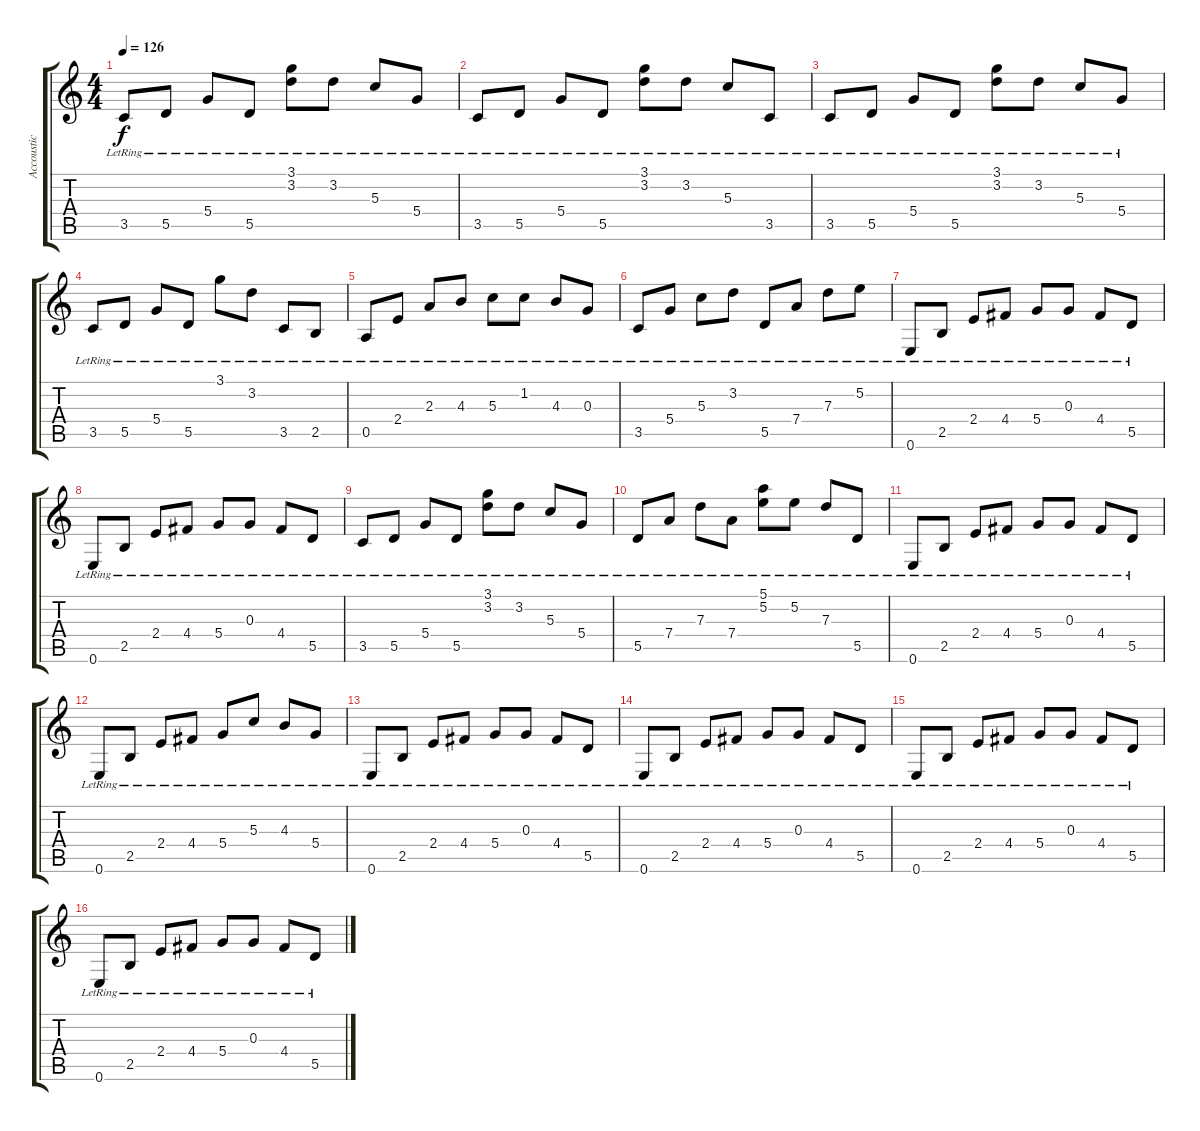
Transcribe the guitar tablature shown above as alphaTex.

\track ("Accoustic" "Accoustic") {instrument acousticguitarnylon}
\staff {score tabs}
\tuning (E4 B3 G3 D3 A2 E2) {hide}
\ts (4 4)
\tempo 126
\clef g2
\ks c
3.5{lr}.8{dy f} 5.5{lr}.8 5.4{lr}.8 5.5{lr}.8 (3.1{lr} 3.2{lr}).8 3.2{lr}.8 5.3{lr}.8 5.4{lr}.8 |
3.5{lr}.8 5.5{lr}.8 5.4{lr}.8 5.5{lr}.8 (3.1{lr} 3.2{lr}).8 3.2{lr}.8 5.3{lr}.8 3.5{lr}.8 |
3.5{lr}.8 5.5{lr}.8 5.4{lr}.8 5.5{lr}.8 (3.1{lr} 3.2{lr}).8 3.2{lr}.8 5.3{lr}.8 5.4{lr}.8 |
3.5{lr}.8 5.5{lr}.8 5.4{lr}.8 5.5{lr}.8 3.1{lr}.8 3.2{lr}.8 3.5{lr}.8 2.5{lr}.8 |
0.5{lr}.8 2.4{lr}.8 2.3{lr}.8 4.3{lr}.8 5.3{lr}.8 1.2{lr}.8 4.3{lr}.8 0.3{lr}.8 |
3.5{lr}.8 5.4{lr}.8 5.3{lr}.8 3.2{lr}.8 5.5{lr}.8 7.4{lr}.8 7.3{lr}.8 5.2{lr}.8 |
0.6{lr}.8 2.5{lr}.8 2.4{lr}.8 4.4{lr}.8 5.4{lr}.8 0.3{lr}.8 4.4{lr}.8 5.5{lr}.8 |
0.6{lr}.8 2.5{lr}.8 2.4{lr}.8 4.4{lr}.8 5.4{lr}.8 0.3{lr}.8 4.4{lr}.8 5.5{lr}.8 |
3.5{lr}.8 5.5{lr}.8 5.4{lr}.8 5.5{lr}.8 (3.1{lr} 3.2{lr}).8 3.2{lr}.8 5.3{lr}.8 5.4{lr}.8 |
5.5{lr}.8 7.4{lr}.8 7.3{lr}.8 7.4{lr}.8 (5.1{lr} 5.2{lr}).8 5.2{lr}.8 7.3{lr}.8 5.5{lr}.8 |
0.6{lr}.8 2.5{lr}.8 2.4{lr}.8 4.4{lr}.8 5.4{lr}.8 0.3{lr}.8 4.4{lr}.8 5.5{lr}.8 |
0.6{lr}.8 2.5{lr}.8 2.4{lr}.8 4.4{lr}.8 5.4{lr}.8 5.3{lr}.8 4.3{lr}.8 5.4{lr}.8 |
0.6{lr}.8 2.5{lr}.8 2.4{lr}.8 4.4{lr}.8 5.4{lr}.8 0.3{lr}.8 4.4{lr}.8 5.5{lr}.8 |
0.6{lr}.8 2.5{lr}.8 2.4{lr}.8 4.4{lr}.8 5.4{lr}.8 0.3{lr}.8 4.4{lr}.8 5.5{lr}.8 |
0.6{lr}.8 2.5{lr}.8 2.4{lr}.8 4.4{lr}.8 5.4{lr}.8 0.3{lr}.8 4.4{lr}.8 5.5{lr}.8 |
0.6{lr}.8 2.5{lr}.8 2.4{lr}.8 4.4{lr}.8 5.4{lr}.8 0.3{lr}.8 4.4{lr}.8 5.5{lr}.8
